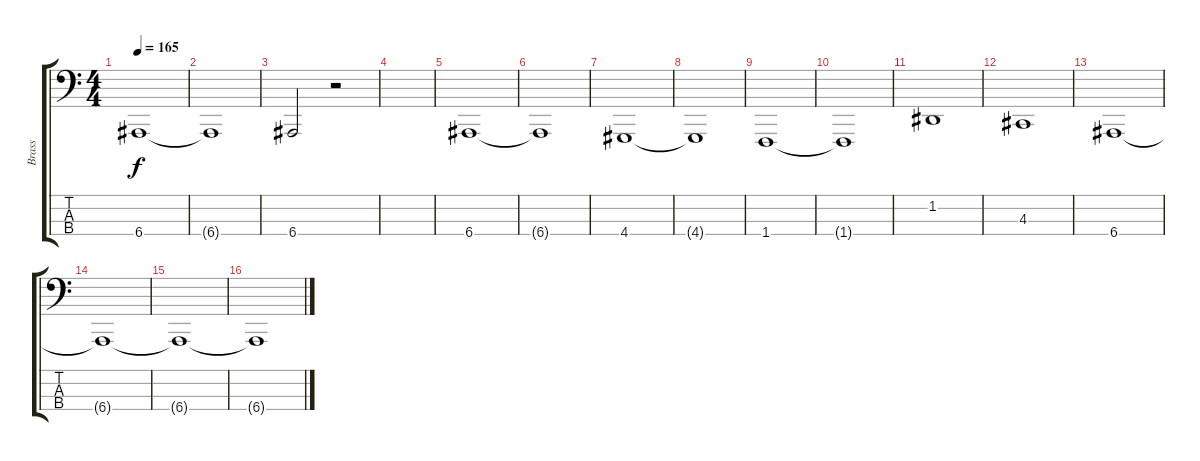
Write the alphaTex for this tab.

\track ("Brass" "Brass") {instrument trumpet}
\staff {score tabs}
\tuning (G2 D2 A1 E1) {hide}
\ts (4 4)
\tempo 165
\clef f4
\ks c
6.4.1{dy f} |
6.4{t}.1 |
6.4.2 r.2 |
|
6.4.1 |
6.4{t}.1 |
4.4.1 |
4.4{t}.1 |
1.4.1 |
1.4{t}.1 |
1.2.1 |
4.3.1 |
6.4.1 |
6.4{t}.1 |
6.4{t}.1 |
6.4{t}.1
